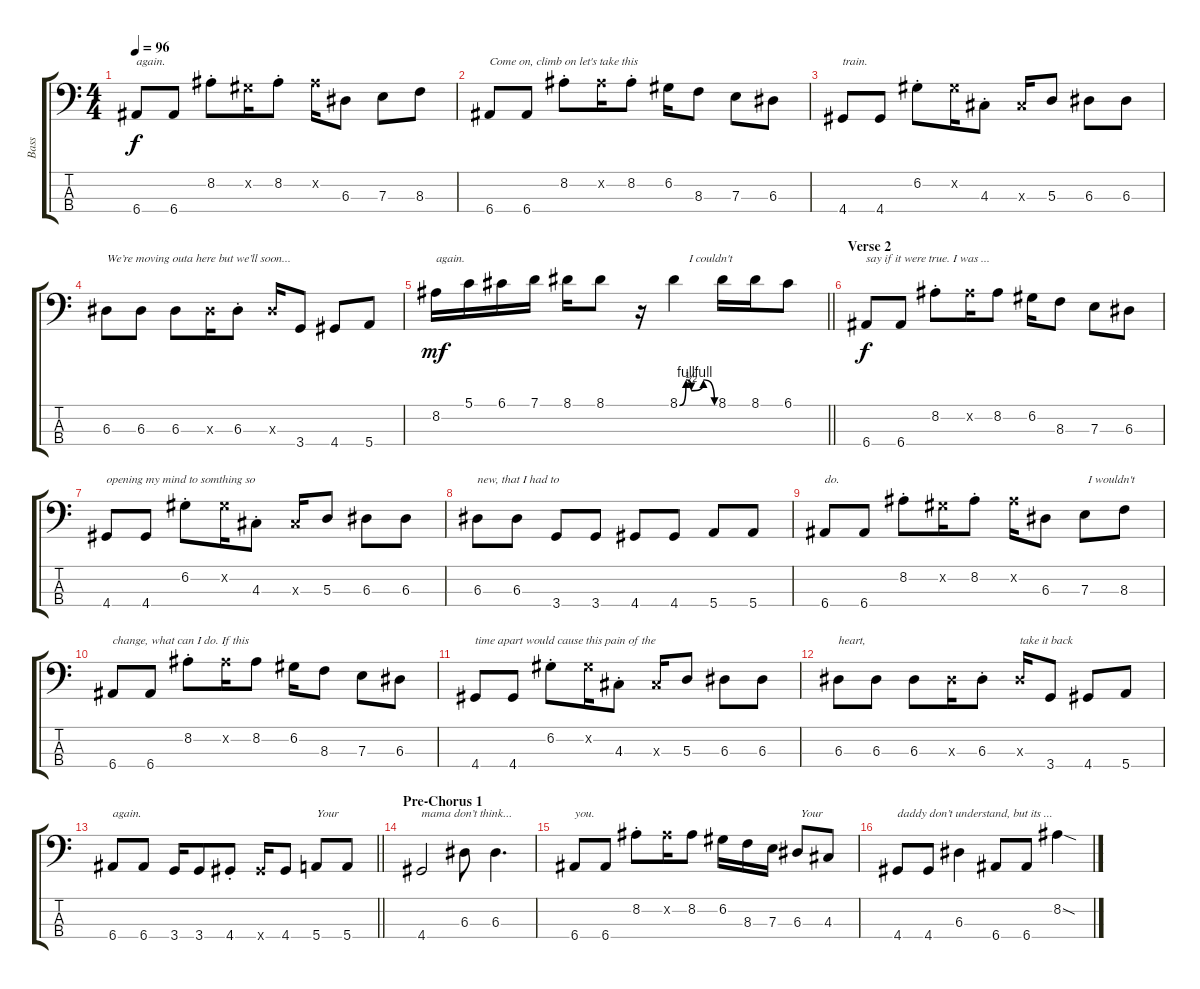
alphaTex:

\track ("Bass" "Bass") {instrument electricbassfinger}
\staff {score tabs}
\tuning (G2 D2 A1 E1) {hide}
\ts (4 4)
\tempo 96
\clef f4
\ks c
6.4.8{txt "again." dy f} 6.4.8 8.2{st}.8 6.2{x}.16 8.2{st}.8 8.2{x}.16 6.3.8 7.3.8 8.3.8 |
6.4.8{txt "Come on, climb on let's take this"} 6.4.8 8.2{st}.8 8.2{x}.16 8.2{st}.8 6.2.16 8.3.8 7.3.8 6.3.8 |
4.4.8{txt "train."} 4.4.8 6.2{st}.8 6.2{x}.16 4.3{st}.8 4.3{x}.16 5.3.8 6.3.8 6.3.8 |
6.3.8{txt "We’re moving outa here but we’ll soon..."} 6.3.8 6.3.8 6.3{x}.16 6.3{st}.8 6.3{x}.16 3.4.8 4.4.8 5.4.8 |
\barLineRight lightlight
8.2.16{txt "again." dy mf} 5.1.16 6.1.16 7.1.16 8.1.16 8.1.8 r.16 8.1{be (custom 0 0 11 4 20 2 41 4 60 0)}.4{txt "     I couldn't"} 8.1.16 8.1.16 6.1.8 |
\section ("" "Verse 2")
6.4.8{txt "say if it were true. I was ..." dy f} 6.4.8 8.2{st}.8 8.2{x}.16 8.2.8 6.2.16 8.3.8 7.3.8 6.3.8 |
4.4.8{txt "opening my mind to somthing so"} 4.4.8 6.2{st}.8 6.2{x}.16 4.3{st}.8 4.3{x}.16 5.3.8 6.3.8 6.3.8 |
6.3.8{txt "new, that I had to"} 6.3.8 3.4.8 3.4.8 4.4.8 4.4.8 5.4.8 5.4.8 |
6.4.8{txt "do."} 6.4.8 8.2{st}.8 6.2{x}.16 8.2{st}.8 8.2{x}.16 6.3.8 7.3.8{txt " I wouldn't "} 8.3.8 |
6.4.8{txt "change, what can I do. If this"} 6.4.8 8.2{st}.8 8.2{x}.16 8.2.8 6.2.16 8.3.8 7.3.8 6.3.8 |
4.4.8{txt "time apart would cause this pain of the"} 4.4.8 6.2{st}.8 6.2{x}.16 4.3{st}.8 4.3{x}.16 5.3.8 6.3.8 6.3.8 |
6.3.8{txt "heart,"} 6.3.8 6.3.8 6.3{x}.16 6.3{st}.8 6.3{x}.16{txt "take it back"} 3.4.8 4.4.8 5.4.8 |
\barLineRight lightlight
6.4.8{txt "again."} 6.4.8 3.4.16 3.4.8 4.4{st}.8 4.4{x}.16 4.4.8 5.4.8{txt "Your"} 5.4.8 |
\section ("" "Pre-Chorus 1")
4.4.2{txt "mama don’t think..."} 6.3.8 6.3.4{d} |
6.4.8{txt "you."} 6.4.8 8.2{st}.8 8.2{x}.16 8.2.8 6.2.16 8.3.16 7.3.16 6.3.8{txt " Your"} 4.3.8 |
4.4.8{txt "daddy don’t understand, but its ..."} 4.4.8 6.3.4 6.4.8 6.4.8 8.2{sod}.4
